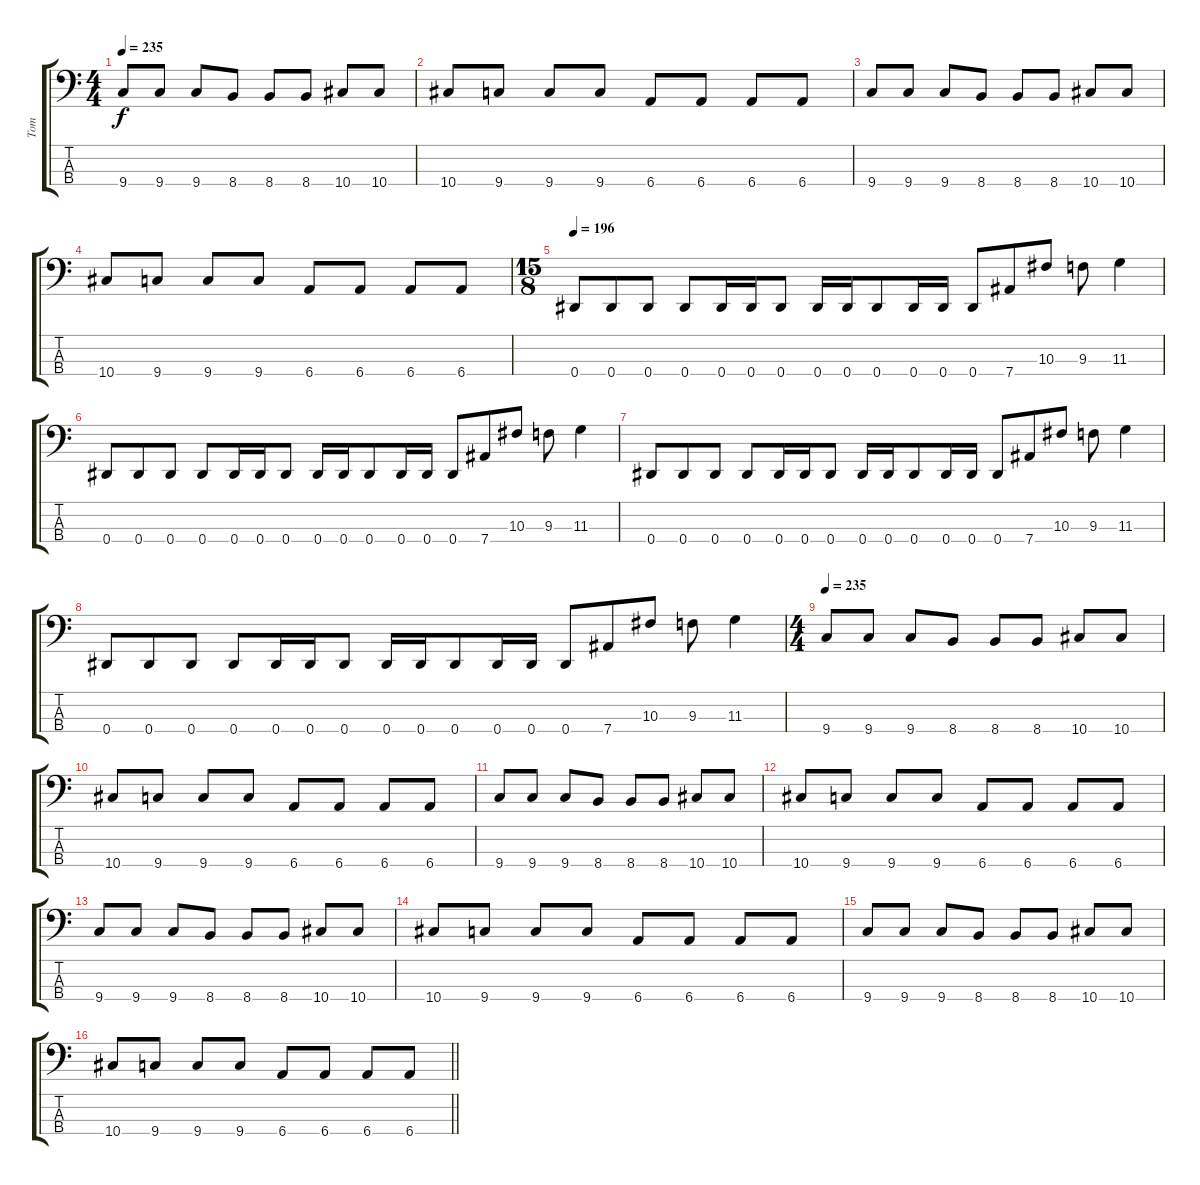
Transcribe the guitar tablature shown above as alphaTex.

\track ("Tom" "Tom") {instrument electricbasspick}
\staff {score tabs}
\tuning (Gb2 Db2 Ab1 Eb1) {hide}
\ts (4 4)
\tempo 235
\clef f4
\ks c
9.4.8{dy f} 9.4.8 9.4.8 8.4.8 8.4.8 8.4.8 10.4.8 10.4.8 |
10.4.8 9.4.8 9.4.8 9.4.8 6.4.8 6.4.8 6.4.8 6.4.8 |
9.4.8 9.4.8 9.4.8 8.4.8 8.4.8 8.4.8 10.4.8 10.4.8 |
10.4.8 9.4.8 9.4.8 9.4.8 6.4.8 6.4.8 6.4.8 6.4.8 |
\ts (15 8)
\tempo 196
0.4.8 0.4.8 0.4.8 0.4.8 0.4.16 0.4.16 0.4.8 0.4.16 0.4.16 0.4.8 0.4.16 0.4.16 0.4.8 7.4.8 10.3.8 9.3.8 11.3.4 |
0.4.8 0.4.8 0.4.8 0.4.8 0.4.16 0.4.16 0.4.8 0.4.16 0.4.16 0.4.8 0.4.16 0.4.16 0.4.8 7.4.8 10.3.8 9.3.8 11.3.4 |
0.4.8 0.4.8 0.4.8 0.4.8 0.4.16 0.4.16 0.4.8 0.4.16 0.4.16 0.4.8 0.4.16 0.4.16 0.4.8 7.4.8 10.3.8 9.3.8 11.3.4 |
0.4.8 0.4.8 0.4.8 0.4.8 0.4.16 0.4.16 0.4.8 0.4.16 0.4.16 0.4.8 0.4.16 0.4.16 0.4.8 7.4.8 10.3.8 9.3.8 11.3.4 |
\ts (4 4)
\tempo 235
9.4.8 9.4.8 9.4.8 8.4.8 8.4.8 8.4.8 10.4.8 10.4.8 |
10.4.8 9.4.8 9.4.8 9.4.8 6.4.8 6.4.8 6.4.8 6.4.8 |
9.4.8 9.4.8 9.4.8 8.4.8 8.4.8 8.4.8 10.4.8 10.4.8 |
10.4.8 9.4.8 9.4.8 9.4.8 6.4.8 6.4.8 6.4.8 6.4.8 |
9.4.8 9.4.8 9.4.8 8.4.8 8.4.8 8.4.8 10.4.8 10.4.8 |
10.4.8 9.4.8 9.4.8 9.4.8 6.4.8 6.4.8 6.4.8 6.4.8 |
9.4.8 9.4.8 9.4.8 8.4.8 8.4.8 8.4.8 10.4.8 10.4.8 |
\barLineRight lightlight
10.4.8 9.4.8 9.4.8 9.4.8 6.4.8 6.4.8 6.4.8 6.4.8
